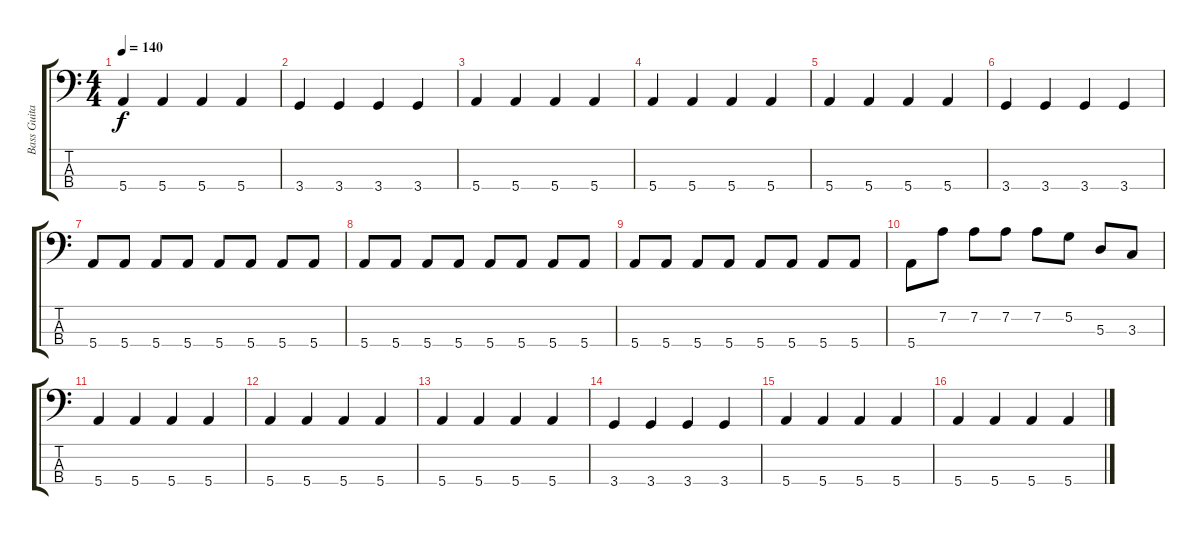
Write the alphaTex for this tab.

\track ("Bass Guitar" "Bass Guita") {instrument electricbassfinger}
\staff {score tabs}
\tuning (G2 D2 A1 E1) {hide}
\ts (4 4)
\tempo 140
\clef f4
\ks c
5.4.4{dy f} 5.4.4 5.4.4 5.4.4 |
3.4.4 3.4.4 3.4.4 3.4.4 |
5.4.4 5.4.4 5.4.4 5.4.4 |
5.4.4 5.4.4 5.4.4 5.4.4 |
5.4.4 5.4.4 5.4.4 5.4.4 |
3.4.4 3.4.4 3.4.4 3.4.4 |
5.4.8 5.4.8 5.4.8 5.4.8 5.4.8 5.4.8 5.4.8 5.4.8 |
5.4.8 5.4.8 5.4.8 5.4.8 5.4.8 5.4.8 5.4.8 5.4.8 |
5.4.8 5.4.8 5.4.8 5.4.8 5.4.8 5.4.8 5.4.8 5.4.8 |
5.4.8 7.2.8 7.2.8 7.2.8 7.2.8 5.2.8 5.3.8 3.3.8 |
5.4.4 5.4.4 5.4.4 5.4.4 |
5.4.4 5.4.4 5.4.4 5.4.4 |
5.4.4 5.4.4 5.4.4 5.4.4 |
3.4.4 3.4.4 3.4.4 3.4.4 |
5.4.4 5.4.4 5.4.4 5.4.4 |
5.4.4 5.4.4 5.4.4 5.4.4
